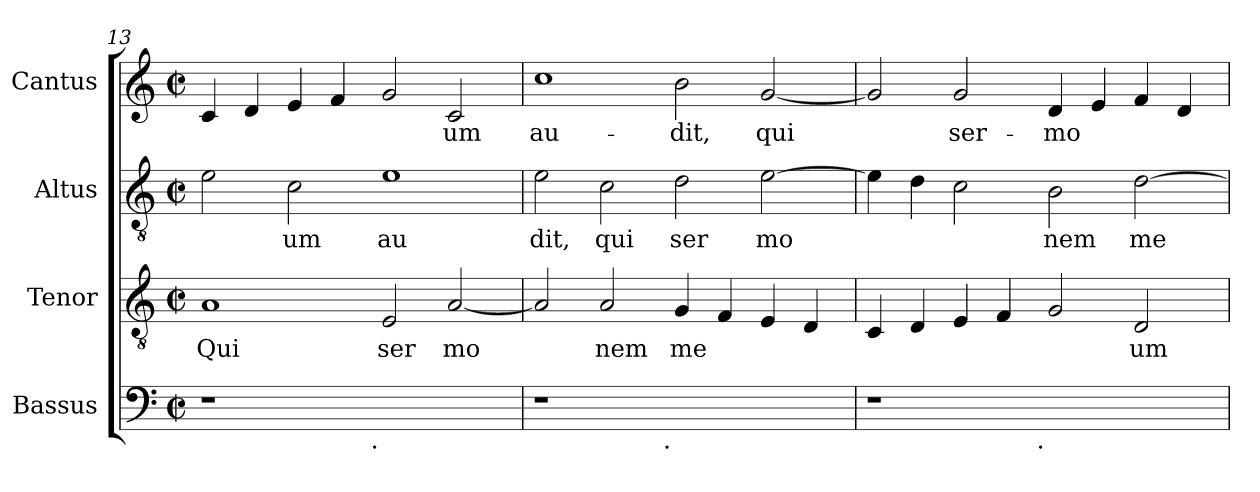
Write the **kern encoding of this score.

**kern	**kern	**text	**kern	**text	**kern	**text
*part4	*part3	*part3	*part2	*part2	*part1	*part1
*staff4	*staff3	*staff3	*staff2	*staff2	*staff1	*staff1
*I"Bassus	*I"Tenor	*	*I"Altus	*	*I"Cantus	*
*clefF4	*clefGv2	*	*clefGv2	*	*clefG2	*
*k[]	*k[]	*	*k[]	*	*k[]	*
*C:	*C:	*	*C:	*	*C:	*
*M2/2	*M2/2	*	*M2/2	*	*M2/2	*
*met(c|)	*met(c|)	*	*met(c|)	*	*met(c|)	*
=13	=13	=13	=13	=13	=13	=13
!	!	!LO:LY:b:cj	!	!LO:LY:b:cj	!	!LO:LY:b:cj
*^	*	*	*	*	*	*
1r	2ryy	1A	Qui	2e\	.	4c/	--
!	!	!	!	!	!	!	!LO:LY:b:cj
.	.	.	.	.	.	4d/	--
!	!	!	!	!	!LO:LY:b:cj	!	!LO:LY:b:cj
.	4...ryy	.	.	2c\	um	4e/	--
!	!	!	!	!	!	!	!LO:LY:b:cj
.	.	.	.	.	.	4f/	--
!	!LO:TX:b:t=.	!	!	!	!	!	!
.	1ryy	.	.	.	.	.	.
!	!	!	!LO:LY:b:cj	!	!LO:LY:b:cj	!	!LO:LY:b:cj
1ryy	.	2E/	ser	1e	au	2g/	--
!	!	!	!LO:LY:b:cj	!	!	!	!LO:LY:b:cj
.	.	[<2A/	mo	.	.	2c/	-um
.	32ryy	.	.	.	.	.	.
=14	=14	=14	=14	=14	=14	=14	=14
!	!	!	!LO:LY:b:cj	!	!LO:LY:b:cj	!	!LO:LY:b:cj
1r	2ryy	2A/]	.	2e\	dit,	1cc	au-
!	!	!	!LO:LY:b:cj	!	!LO:LY:b:cj	!	!
.	4...ryy	2A/	nem	2c\	qui	.	.
!	!LO:TX:b:t=.	!	!	!	!	!	!
.	1ryy	.	.	.	.	.	.
!	!	!	!LO:LY:b:cj	!	!LO:LY:b:cj	!	!LO:LY:b:cj
1ryy	.	4G/	me	2d\	ser	2b\	-dit,
!	!	!	!LO:LY:b:cj	!	!	!	!
.	.	4F/	.	.	.	.	.
!	!	!	!LO:LY:b:cj	!	!LO:LY:b:cj	!	!LO:LY:b:cj
.	.	4E/	.	[<2e\	mo	[<2g/	qui
!	!	!	!LO:LY:b:cj	!	!	!	!
.	.	4D/	.	.	.	.	.
.	32ryy	.	.	.	.	.	.
!!LO:PB:g=z
=15	=15	=15	=15	=15	=15	=15	=15
!	!	!	!LO:LY:b:cj	!	!LO:LY:b:cj	!	!LO:LY:b:cj
1r	2ryy	4C/	.	4e\]	.	2g/]	.
!	!	!	!LO:LY:b:cj	!	!LO:LY:b:cj	!	!
.	.	4D/	.	4d\	.	.	.
!	!	!	!LO:LY:b:cj	!	!LO:LY:b:cj	!	!LO:LY:b:cj
.	4...ryy	4E/	.	2c\	.	2g/	ser-
!	!	!	!LO:LY:b:cj	!	!	!	!
.	.	4F/	.	.	.	.	.
!	!LO:TX:b:t=.	!	!	!	!	!	!
.	1ryy	.	.	.	.	.	.
!	!	!	!LO:LY:b:cj	!	!LO:LY:b:cj	!	!LO:LY:b:cj
1ryy	.	2G/	.	2B\	nem	4d/	-mo-
!	!	!	!	!	!	!	!LO:LY:b:cj
.	.	.	.	.	.	4e/	--
!	!	!	!LO:LY:b:cj	!	!LO:LY:b:cj	!	!LO:LY:b:cj
.	.	2D/	um	[>2d\	me	4f/	--
!	!	!	!	!	!	!	!LO:LY:b:cj
.	.	.	.	.	.	4d/	--
.	32ryy	.	.	.	.	.	.
*v	*v	*	*	*	*	*	*
=	=	=	=	=	=	=
*-	*-	*-	*-	*-	*-	*-
